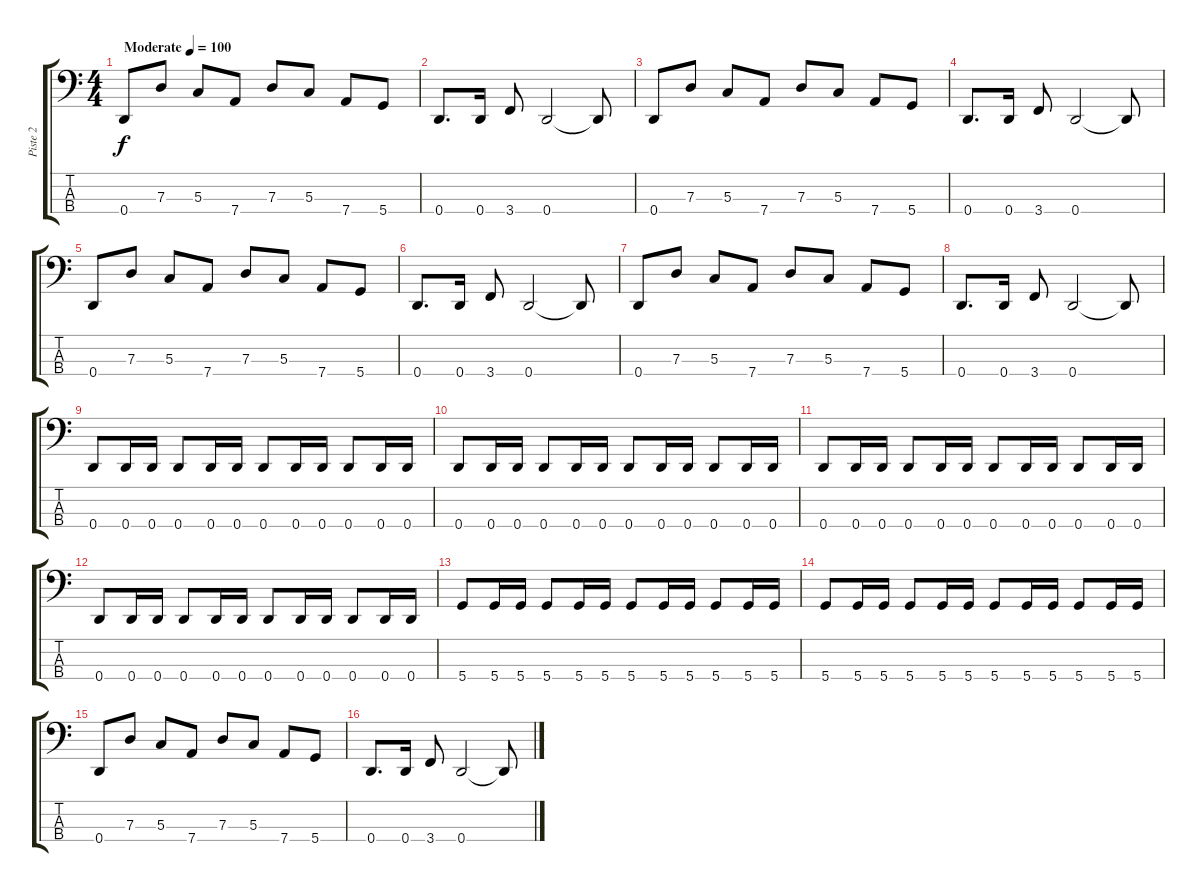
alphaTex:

\track ("Piste 2" "Piste 2") {instrument electricbassfinger}
\staff {score tabs}
\tuning (F2 C2 G1 D1) {hide}
\ts (4 4)
\tempo (100 "Moderate")
\clef f4
\ks c
0.4.8{dy f instrument electricbassfinger} 7.3.8 5.3.8 7.4.8 7.3.8 5.3.8 7.4.8 5.4.8 |
0.4.8{d} 0.4.16 3.4.8 0.4.2 0.4{t}.8 |
0.4.8 7.3.8 5.3.8 7.4.8 7.3.8 5.3.8 7.4.8 5.4.8 |
0.4.8{d} 0.4.16 3.4.8 0.4.2 0.4{t}.8 |
0.4.8 7.3.8 5.3.8 7.4.8 7.3.8 5.3.8 7.4.8 5.4.8 |
0.4.8{d} 0.4.16 3.4.8 0.4.2 0.4{t}.8 |
0.4.8 7.3.8 5.3.8 7.4.8 7.3.8 5.3.8 7.4.8 5.4.8 |
0.4.8{d} 0.4.16 3.4.8 0.4.2 0.4{t}.8 |
0.4.8 0.4.16 0.4.16 0.4.8 0.4.16 0.4.16 0.4.8 0.4.16 0.4.16 0.4.8 0.4.16 0.4.16 |
0.4.8 0.4.16 0.4.16 0.4.8 0.4.16 0.4.16 0.4.8 0.4.16 0.4.16 0.4.8 0.4.16 0.4.16 |
0.4.8 0.4.16 0.4.16 0.4.8 0.4.16 0.4.16 0.4.8 0.4.16 0.4.16 0.4.8 0.4.16 0.4.16 |
0.4.8 0.4.16 0.4.16 0.4.8 0.4.16 0.4.16 0.4.8 0.4.16 0.4.16 0.4.8 0.4.16 0.4.16 |
5.4.8 5.4.16 5.4.16 5.4.8 5.4.16 5.4.16 5.4.8 5.4.16 5.4.16 5.4.8 5.4.16 5.4.16 |
5.4.8 5.4.16 5.4.16 5.4.8 5.4.16 5.4.16 5.4.8 5.4.16 5.4.16 5.4.8 5.4.16 5.4.16 |
0.4.8 7.3.8 5.3.8 7.4.8 7.3.8 5.3.8 7.4.8 5.4.8 |
0.4.8{d} 0.4.16 3.4.8 0.4.2 0.4{t}.8
